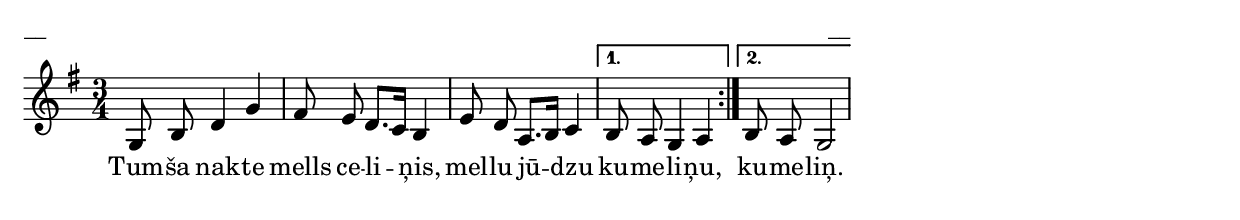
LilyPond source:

\version "2.13.16"
%\header {
%    title = "Tumša nakte mells celiņis, mellu jūdzu kumeliņu"
%}
\paper {
line-width = 14\cm
left-margin = 0.4\cm
between-system-padding = 0.1\cm
between-system-space = 0.1\cm
}
\layout {
indent = #0
ragged-last = ##f
}

voiceA = \relative c' {
\clef "treble"
\key g \major
\time 3/4
\repeat volta 2 {
g8 b d4 g |
fis8 e d8.[ c16] b4 |
e8 d a8.[ b16] c4 |
}
\alternative { {b8 a g4 a | } {b8 a g2 | } }

} 

lyricA = \lyricmode {
Tum -- ša nak -- te mells ce -- li -- ņis, mel -- lu jū -- dzu ku -- me -- li -- ņu, ku -- me -- liņ.
} 

fullScore = <<
\new Staff {
<<
\new Voice = "voiceA" { \oneVoice \autoBeamOff \voiceA }
\lyricsto "voiceA" \new Lyrics \lyricA
>>
}
>>

\score {
\fullScore
\header { piece = "__" opus = "__" }
}
\markup { \with-color #(x11-color 'white) \sans \smaller "__" }
\score {
\unfoldRepeats
\fullScore
\midi {
\context { \Staff \remove "Staff_performer" }
\context { \Voice \consists "Staff_performer" }
}
}


